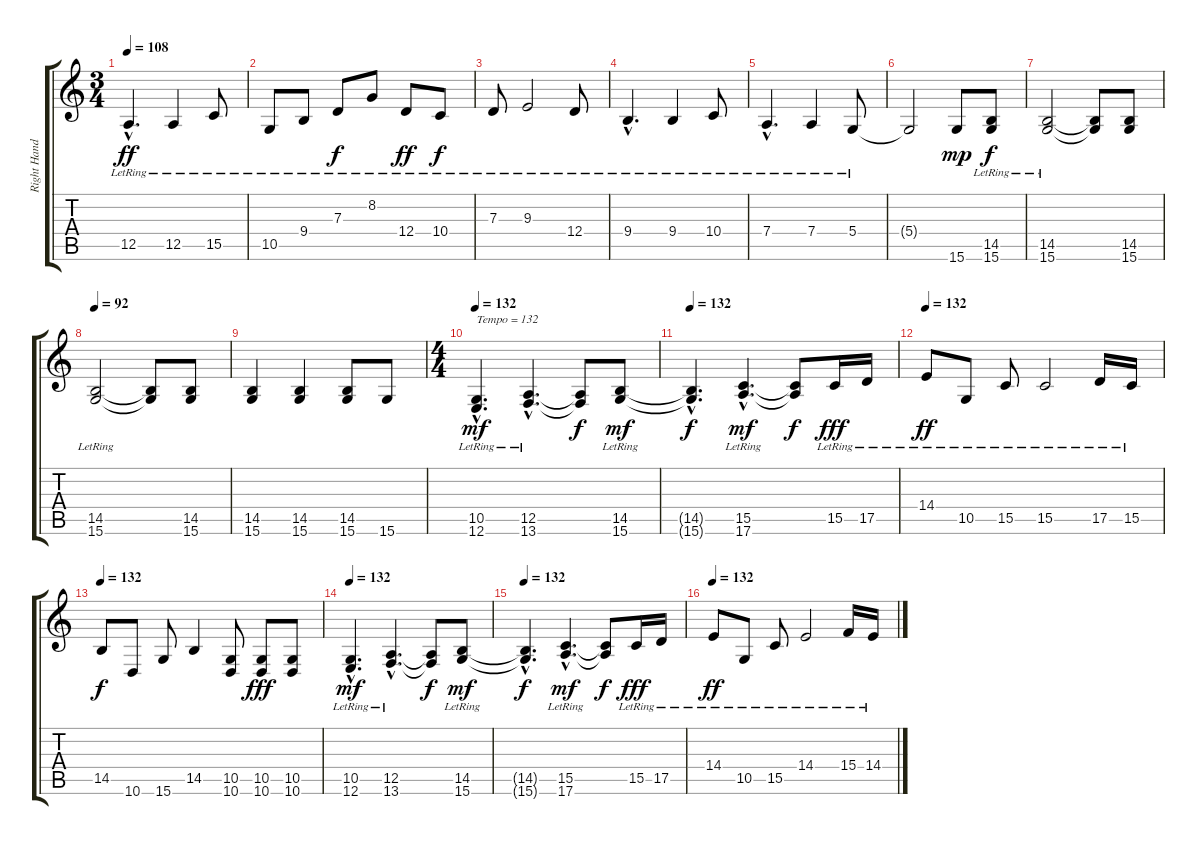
\track ("Right Hand" "Right Hand") {instrument acousticgrandpiano}
\staff {score tabs}
\tuning (E4 B3 G3 D3 A2 E2) {hide}
\ts (3 4)
\tempo 108
\clef g2
\ks c
12.5{hac lr}.4{d dy ff} 12.5{lr}.4 15.5{lr}.8 |
10.5{lr}.8 9.4{lr}.8 7.3{lr}.8{dy f} 8.2{lr}.8 12.4{lr}.8{dy ff} 10.4{lr}.8{dy f} |
7.3{lr}.8 9.3{lr}.2 12.4{lr}.8 |
9.4{hac lr}.4{d} 9.4{lr}.4 10.4{lr}.8 |
7.4{hac lr}.4{d} 7.4{lr}.4 5.4{lr}.8 |
5.4{t}.2 15.6.8{dy mp} (14.5{lr} 15.6{lr}).8{dy f} |
(14.5{lr} 15.6{lr}).2 (14.5{t} 15.6{t}).8 (14.5 15.6).8 |
\tempo 92
(14.5{lr} 15.6{lr}).2 (14.5{t} 15.6{t}).8 (14.5 15.6).8 |
(14.5 15.6).4 (14.5 15.6).4 (14.5 15.6).8 15.6.8 |
\ts (4 4)
\section ("" "")
\tempo 132
(10.5{hac lr} 12.6{hac}).4{d txt "Tempo = 132" dy mf} (12.5{hac lr} 13.6{hac}).4{d} (12.5{t} 13.6{t}).8{dy f} (14.5{lr} 15.6).8{dy mf} |
\tempo 132
(14.5{hac t} 15.6{hac t}).4{d dy f} (15.5{hac lr} 17.6{hac}).4{d dy mf} (15.5{t} 17.6{t}).8{dy f} 15.5{lr}.16{dy fff} 17.5{lr}.16 |
\tempo 132
14.4{lr}.8{dy ff} 10.5{lr}.8 15.5{lr}.8 15.5{lr}.2 17.5{lr}.16 15.5{lr}.16 |
\tempo 132
14.5.8{dy f} 10.6.8 15.6.8 14.5.4 (10.5 10.6).8 (10.5 10.6).8{dy fff} (10.5 10.6).8 |
\tempo 132
(10.5{hac lr} 12.6{hac}).4{d dy mf} (12.5{hac lr} 13.6{hac}).4{d} (12.5{t} 13.6{t}).8{dy f} (14.5{lr} 15.6).8{dy mf} |
\tempo 132
(14.5{hac t} 15.6{hac t}).4{d dy f} (15.5{hac lr} 17.6{hac}).4{d dy mf} (15.5{t} 17.6{t}).8{dy f} 15.5{lr}.16{dy fff} 17.5{lr}.16 |
\tempo 132
14.4{lr}.8{dy ff} 10.5{lr}.8 15.5{lr}.8 14.4{lr}.2 15.4{lr}.16 14.4{lr}.16
